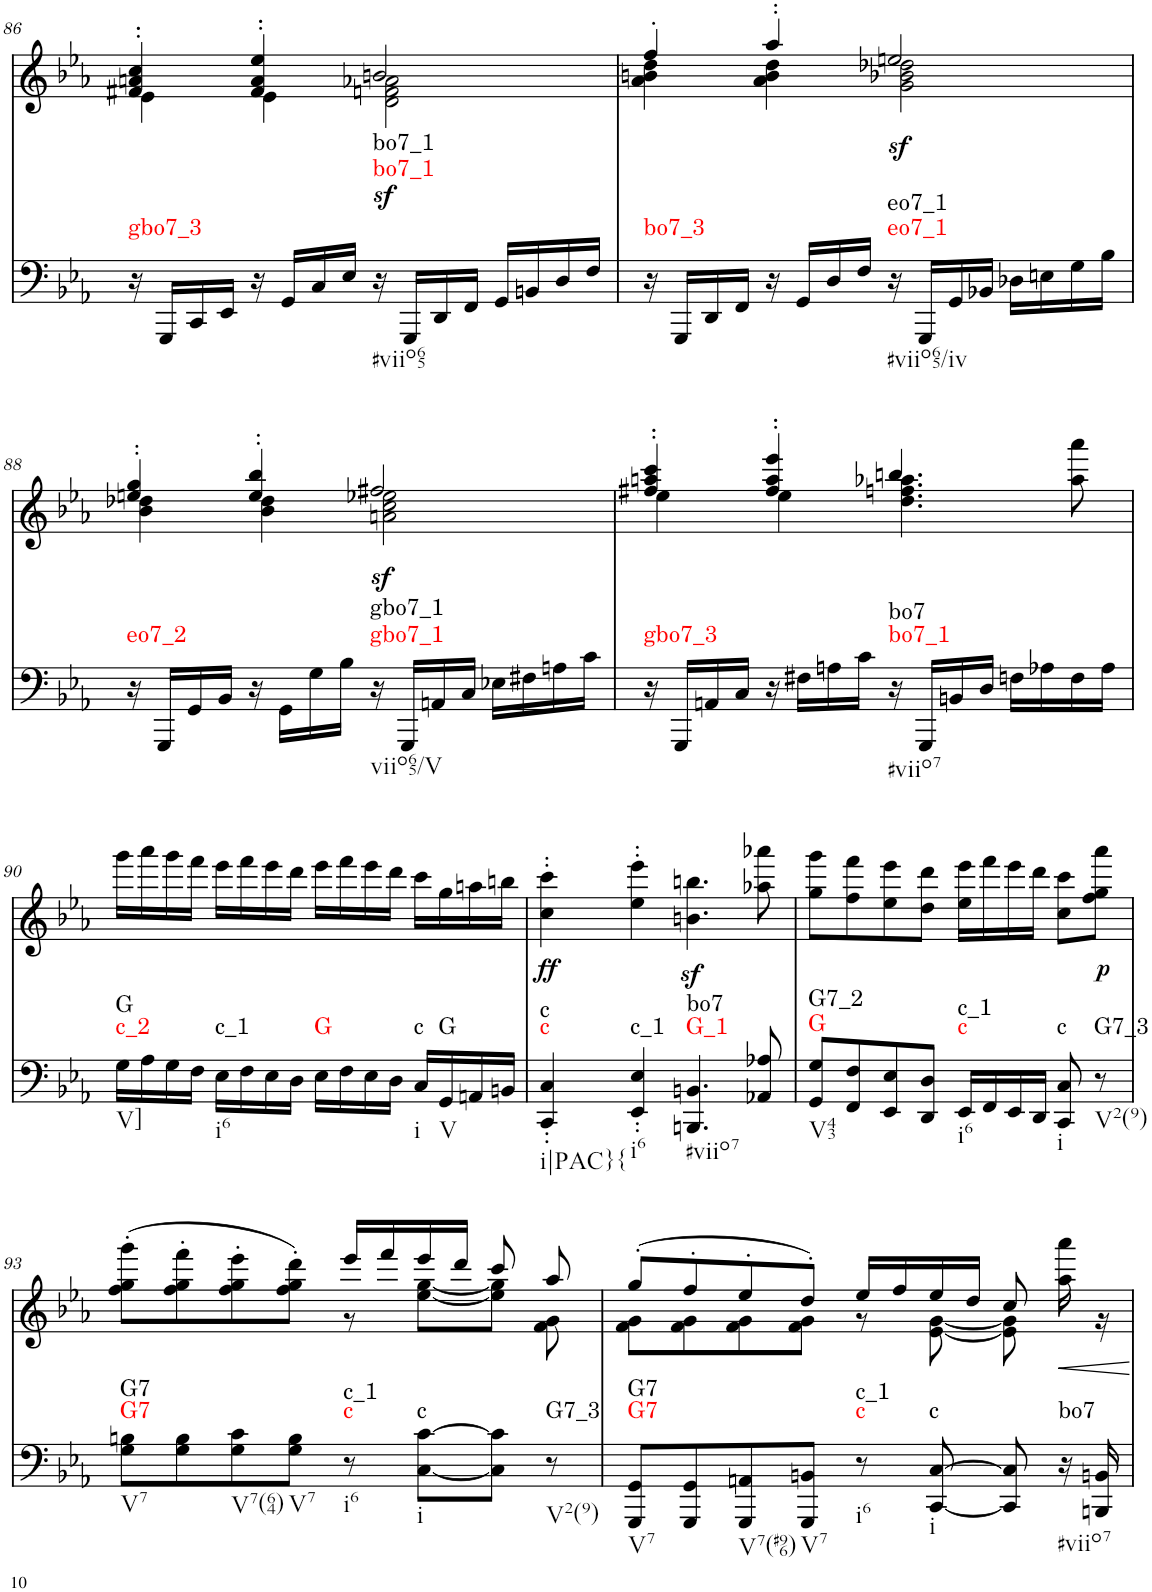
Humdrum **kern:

**kern	**dynam	**harte	**kern	**text	**dynam
*part2	*part2	*part2	*part1	*part1	*part1
*staff2	*staff2	*	*staff1	*staff1	*staff1
*I"piano	*	*	*I"piano	*	*
*I'Pno	*	*	*I'Pno	*	*
!!LO:PB:g=z
*clefF4	*	*	*clefF4	*	*
*k[b-e-a-]	*	*	*k[b-e-a-]	*	*
*M4/4	*	*	*M4/4	*	*
=86	=86	=86	=86	=86	=86
*	*	*	*^	*	*
!	!	!LO:H:kt=gbo7_3	!	!	!	!
16r	.	N	4f#X/' 4an/' 4cc/'	4e-\	.	.
16GGG/LL	.	.	.	.	.	.
16CC/	.	.	.	.	.	.
16EE-/JJ	.	.	.	.	.	.
16r	.	.	4f#/' 4a/' 4ee-/'	4e-\	.	.
16GG/LL	.	.	.	.	.	.
16C/	.	.	.	.	.	.
16E-/JJ	.	.	.	.	.	.
!	!LO:DY:a	!LO:H:n=1:kt=bo7_1	!	!	!	!
!	!	!LO:H:n=2:kt=bo7_1	!	!	!	!
16r	sf	N N	2bn/	2d\ 2fn\ 2a-X\	.	.
16GGG/LL	.	.	.	.	.	.
16DD/	.	.	.	.	.	.
16FF/JJ	.	.	.	.	.	.
16GG/LL	.	.	.	.	.	.
16BBn/	.	.	.	.	.	.
16D/	.	.	.	.	.	.
16F/JJ	.	.	.	.	.	.
=87	=87	=87	=87	=87	=87	=87
!	!	!LO:H:kt=bo7_3	!	!	!	!
16r	.	N	4ff'/	4a-\ 4bn\ 4dd\	.	.
16GGG/LL	.	.	.	.	.	.
16DD/	.	.	.	.	.	.
16FF/JJ	.	.	.	.	.	.
16r	.	.	4aa-''/	4a-\ 4b\ 4dd\	.	.
16GG/LL	.	.	.	.	.	.
16D/	.	.	.	.	.	.
16F/JJ	.	.	.	.	.	.
!	!	!LO:H:n=1:kt=eo7_1	!	!	!	!LO:DY:b
!	!	!LO:H:n=2:kt=eo7_1	!	!	!	!
16r	.	N N	2een/	2g\ 2b-X\ 2dd-X\	.	sf
16GGG/LL	.	.	.	.	.	.
16GG/	.	.	.	.	.	.
16BB-X/JJ	.	.	.	.	.	.
16D-X\LL	.	.	.	.	.	.
16En\	.	.	.	.	.	.
16G\	.	.	.	.	.	.
16B-\JJ	.	.	.	.	.	.
!!LO:LB:g=z	!!
=88	=88	=88	=88	=88	=88	=88
!	!	!LO:H:kt=eo7_2	!	!	!	!
16r	.	N	4een/' 4gg/'	4b-\ 4dd-X\	.	.
16GGG/LL	.	.	.	.	.	.
16GG/	.	.	.	.	.	.
16BB-/JJ	.	.	.	.	.	.
16r	.	.	4ee/' 4bb-/'	4b-\ 4dd-\	.	.
16GG\LL	.	.	.	.	.	.
16G\	.	.	.	.	.	.
16B-\JJ	.	.	.	.	.	.
!	!	!LO:H:n=1:kt=gbo7_1	!	!	!	!LO:DY:b
!	!	!LO:H:n=2:kt=gbo7_1	!	!	!	!
16r	.	N N	2ff#X/	2an\ 2cc\ 2ee-X\	.	sf
16GGG/LL	.	.	.	.	.	.
16AAn/	.	.	.	.	.	.
16C/JJ	.	.	.	.	.	.
16E-X\LL	.	.	.	.	.	.
16F#X\	.	.	.	.	.	.
16An\	.	.	.	.	.	.
16c\JJ	.	.	.	.	.	.
=89	=89	=89	=89	=89	=89	=89
!	!	!LO:H:kt=gbo7_3	!	!	!	!
16r	.	N	4ff#X/' 4aan/' 4ccc/'	4ee-\	.	.
16GGG/LL	.	.	.	.	.	.
16AAn/	.	.	.	.	.	.
16C/JJ	.	.	.	.	.	.
16r	.	.	4ff#/' 4aa/' 4eee-/'	4ee-\	.	.
16F#X\LL	.	.	.	.	.	.
16An\	.	.	.	.	.	.
16c\JJ	.	.	.	.	.	.
!	!	!LO:H:n=1:kt=bo7_1	!	!	!	!
!	!	!LO:H:n=2:kt=bo7	!	!	!	!
16r	.	N N	4.bbn/	4.dd\ 4.ffn\ 4.aa-X\	.	.
16GGG/LL	.	.	.	.	.	.
16BBn/	.	.	.	.	.	.
16D/JJ	.	.	.	.	.	.
16Fn\LL	.	.	.	.	.	.
16A-X\	.	.	.	.	.	.
16F\	.	.	8ryy	8aa-\ 8aaa-\	.	.
16A-\JJ	.	.	.	.	.	.
*	*	*	*v	*v	*	*
!!LO:LB:g=z
=90	=90	=90	=90	=90	=90
!	!	!LO:H:n=1:kt=c_2	!	!	!
!	!	!LO:H:n=2:kt=G	!	!	!
16G\LL	.	N N	16ggg\LL	.	.
16A-\	.	.	16aaa-\	.	.
16G\	.	.	16ggg\	.	.
16F\JJ	.	.	16fff\JJ	.	.
!	!	!LO:H:kt=c_1	!	!	!
16E-\LL	.	N	16eee-\LL	.	.
16F\	.	.	16fff\	.	.
16E-\	.	.	16eee-\	.	.
16D\JJ	.	.	16ddd\JJ	.	.
!	!	!LO:H:kt=G	!	!	!
16E-\LL	.	N	16eee-\LL	.	.
16F\	.	.	16fff\	.	.
16E-\	.	.	16eee-\	.	.
16D\JJ	.	.	16ddd\JJ	.	.
!	!	!LO:H:kt=c	!	!	!
16C/LL	.	N	16ccc\LL	.	.
!	!	!LO:H:kt=G	!	!	!
16GG/	.	N	16gg\	.	.
16AAn/	.	.	16aan\	.	.
16BBn/JJ	.	.	16bbn\JJ	.	.
=91	=91	=91	=91	=91	=91
!	!	!LO:H:n=1:kt=c	!	!LO:LY:b	!
!	!	!LO:H:n=2:kt=c	!	!	!
4CC/' 4C/'	.	N N	4cc\' 4ccc\'	.	.
!	!	!LO:H:kt=c_1	!	!	!
4EE-/' 4E-/'	.	N	4ee-\' 4eee-\'	.	.
!	!	!LO:H:n=1:kt=G_1	!	!	!
!	!	!LO:H:n=2:kt=bo7	!	!	!
4.BBBn/ 4.BBn/	.	N N	4.bn\z< 4.bbn\z<	.	.
8AA-X/ 8A-X/	.	.	8aa-X\ 8aaa-X\	.	.
=92	=92	=92	=92	=92	=92
!	!	!LO:H:n=1:kt=G	!	!	!
!	!	!LO:H:n=2:kt=G7_2	!	!	!
8GG/ 8G/L	.	N N	8gg\ 8ggg\L	.	.
8FF/ 8F/	.	.	8ff\ 8fff\	.	.
8EE-/ 8E-/	.	.	8ee-\ 8eee-\	.	.
8DD/ 8D/J	.	.	8dd\ 8ddd\J	.	.
!	!	!LO:H:n=1:kt=c	!	!	!
!	!	!LO:H:n=2:kt=c_1	!	!	!
16EE-/LL	.	N N	16ee-\ 16eee-\LL	.	.
16FF/	.	.	16fff\	.	.
16EE-/	.	.	16eee-\	.	.
16DD/JJ	.	.	16ddd\JJ	.	.
!	!	!LO:H:kt=c	!	!	!
8CC/ 8C/	.	N	8cc\ 8ccc\L	.	.
!	!	!LO:H:kt=G7_3	!	!LO:LY:b	!
8r	.	N	8ff\ 8gg\ 8aaa-\J	.	.
!!LO:LB:g=z
=93	=93	=93	=93	=93	=93
*	*	*	*^	*	*
!	!	!LO:H:n=1:kt=G7	!	!	!	!
!	!	!LO:H:n=2:kt=G7	!	!	!	!
8G\ 8Bn\L	.	N N	(8ff\' 8gg\' 8ggg\'L	8ryy	.	.
8G\ 8B\	.	.	8ff\' 8gg\' 8fff\'	8ryy	.	.
8G\ 8c\	.	.	8ff\' 8gg\' 8eee-\'	4ryy	.	.
8G\ 8B\J	.	.	8ff\' 8gg\' 8ddd\'J)	.	.	.
!	!	!LO:H:n=1:kt=c	!	!	!	!
!	!	!LO:H:n=2:kt=c_1	!	!	!	!
8r	.	N N	16eee-/LL	8r	.	.
.	.	.	16fff/	.	.	.
!	!	!LO:H:kt=c	!	!	!	!
[8C\ [8c\L	.	N	16eee-/	[8ee-\ [8gg\L	.	.
.	.	.	16ddd/JJ	.	.	.
8C\] 8c\]J	.	.	8ccc/	8ee-\] 8gg\]J	.	.
!	!	!LO:H:kt=G7_3	!	!	!	!
8r	.	N	8aa-/	8f\ 8g\	.	.
=94	=94	=94	=94	=94	=94	=94
!	!	!LO:H:n=1:kt=G7	!	!	!	!
!	!	!LO:H:n=2:kt=G7	!	!	!	!
8GGG/ 8GG/L	.	N N	(8gg'/L	8f\ 8g\L	.	.
8GGG/ 8GG/	.	.	8ff'/	8f\ 8g\	.	.
8GGG/ 8AAn/	.	.	8ee-'/	8f\ 8g\	.	.
8GGG/ 8BBn/J	.	.	8dd'/J)	8f\ 8g\J	.	.
!	!	!LO:H:n=1:kt=c	!	!	!	!
!	!	!LO:H:n=2:kt=c_1	!	!	!	!
8r	.	N N	16ee-/LL	8r	.	.
.	.	.	16ff/	.	.	.
!	!	!LO:H:kt=c	!	!	!	!
[8CC/ [8C/	.	N	16ee-/	[8e-\ [8g\	.	.
.	.	.	16dd/JJ	.	.	.
8CC/] 8C/]	.	.	8cc/	8e-\] 8g\]	.	.
!	!	!LO:H:kt=bo7	!	!	!	!
16r	.	N	8ryy	16aa-\ 16aaa-\	.	.
16BBBn/ 16BBn/	.	.	.	16r	.	.
*	*	*	*v	*v	*	*
=	=	=	=	=	=
*-	*-	*-	*-	*-	*-
